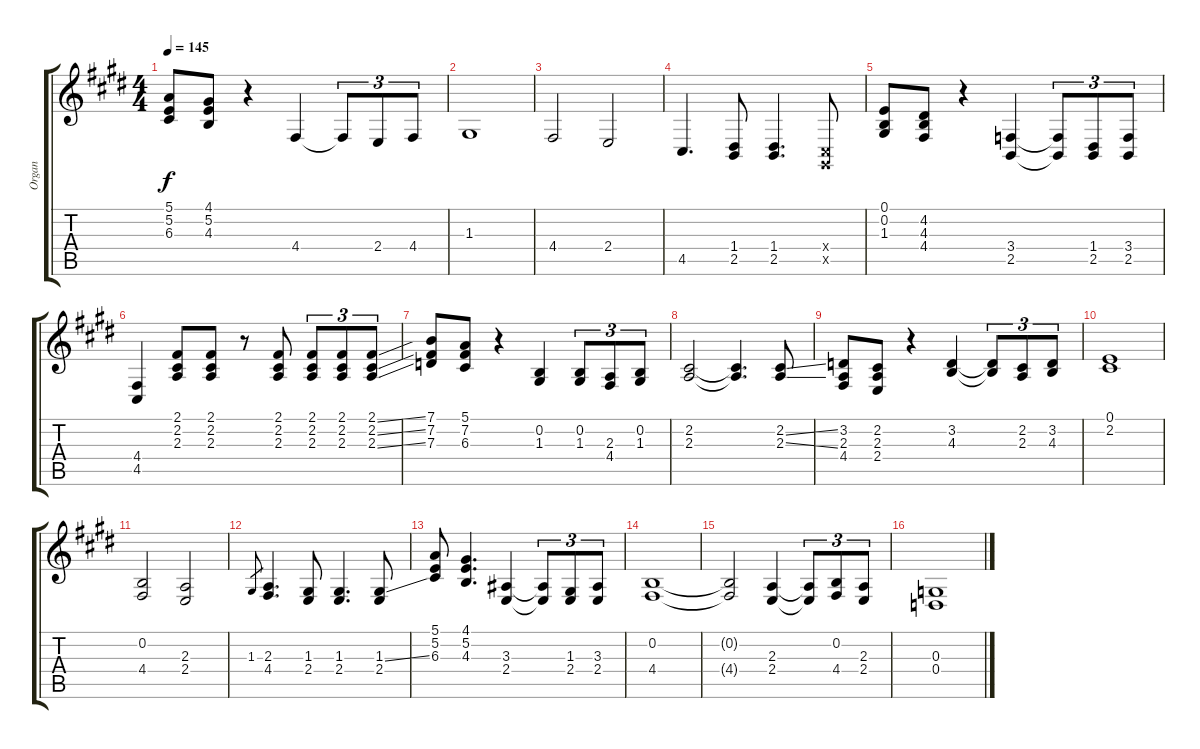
\track ("Organ" "Organ") {solo instrument reedorgan}
\staff {score tabs}
\tuning (E4 B3 G3 D3 A2 E2) {hide}
\ts (4 4)
\tempo 145
\clef g2
\ks e
(5.1 5.2 6.3).8{dy f} (4.1 5.2 4.3).8 r.4 4.4.4 4.4{t}.8{tu (3 2)} 2.4.8{tu (3 2)} 4.4.8{tu (3 2)} |
1.3.1 |
4.4.2 2.4.2 |
4.5.4{d} (1.4 2.5).8 (1.4 2.5).4{d} (-1.4{x} -1.5{x}).8 |
(0.1 0.2 1.3).8 (4.2 4.3 4.4).8 r.4 (3.4 2.5).4 (3.4{t} 2.5{t}).8{tu (3 2)} (1.4 2.5).8{tu (3 2)} (3.4 2.5).8{tu (3 2)} |
(4.4 4.5).4 (2.1 2.2 2.3).8 (2.1 2.2 2.3).8 r.8 (2.1 2.2 2.3).8 (2.1 2.2 2.3).8{tu (3 2)} (2.1 2.2 2.3).8{tu (3 2)} (2.1{ss} 2.2{ss} 2.3{ss}).8{tu (3 2)} |
(7.1 7.2 7.3).8 (5.1 7.2 6.3).8 r.4 (0.2 1.3).4 (0.2 1.3).8{tu (3 2)} (2.3 4.4).8{tu (3 2)} (0.2 1.3).8{tu (3 2)} |
(2.2 2.3).2 (2.2{t} 2.3{t}).4{d} (2.2{ss} 2.3{ss}).8 |
(3.2 2.3 4.4).8 (2.2 2.3 2.4).8 r.4 (3.2 4.3).4 (3.2{t} 4.3{t}).8{tu (3 2)} (2.2 2.3).8{tu (3 2)} (3.2 4.3).8{tu (3 2)} |
(0.1 2.2).1 |
(0.2 4.4).2 (2.3 2.4).2 |
1.3.8{gr} (2.3 4.4).4{d} (1.3 2.4).8 (1.3 2.4).4{d} (1.3{ss} 2.4).8 |
(5.1 5.2 6.3).8 (4.1 5.2 4.3).4{d} (3.3 2.4).4 (3.3{t} 2.4{t}).8{tu (3 2)} (1.3 2.4).8{tu (3 2)} (3.3 2.4).8{tu (3 2)} |
(0.2 4.4).1 |
(0.2{t} 4.4{t}).2 (2.3 2.4).4 (2.3{t} 2.4{t}).8{tu (3 2)} (0.2 4.4).8{tu (3 2)} (2.3 2.4).8{tu (3 2)} |
(0.3 0.4).1
